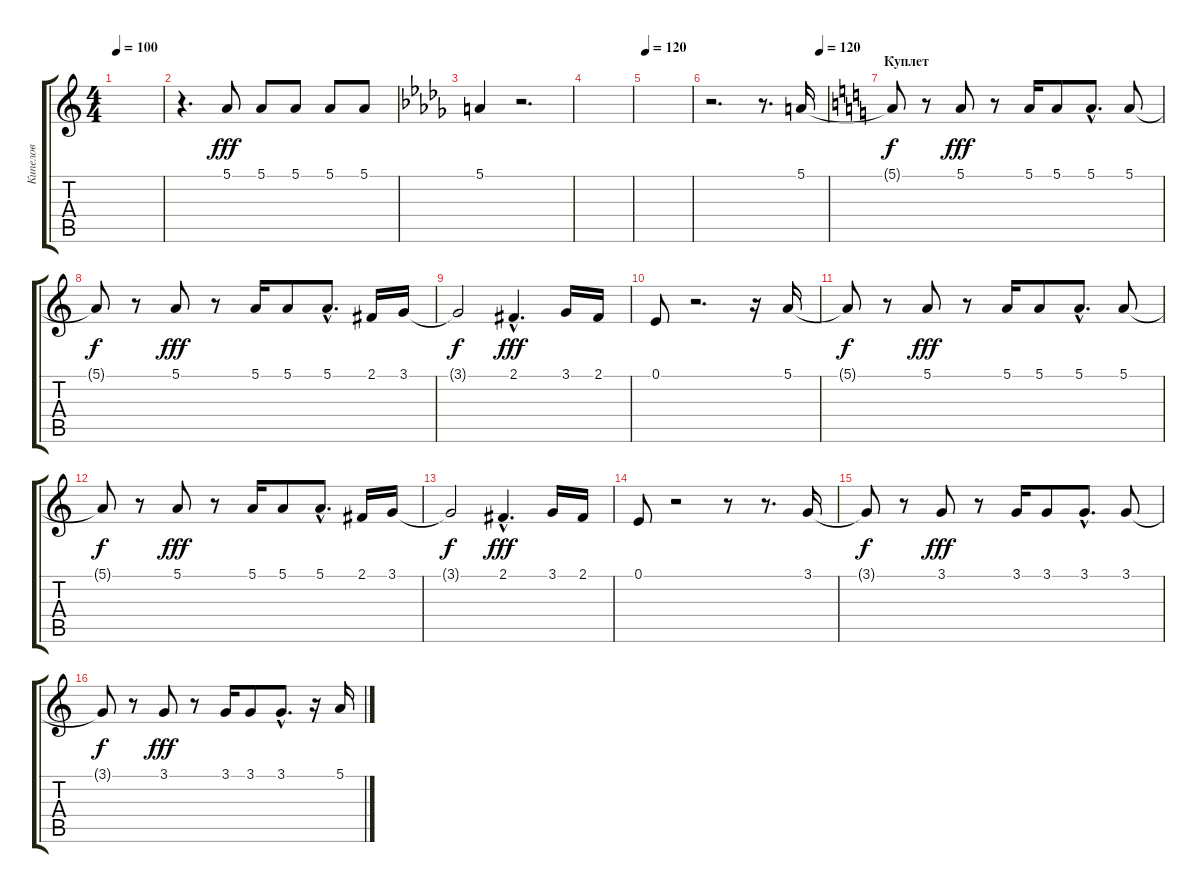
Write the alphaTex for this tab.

\track ("Кипелов " "Кипелов ") {instrument tenorsax}
\staff {score tabs}
\tuning (E4 B3 G3 D3 A2 E2) {hide}
\ts (4 4)
\tempo 100
\clef g2
\ks c
|
r.4{d} 5.1.8{dy fff} 5.1.8 5.1.8 5.1.8 5.1.8 |
\ks db
5.1.4 r.2{d} |
|
\tempo 120
|
\tempo (120 0.9375)
r.2{d} r.8{d} 5.1.16 |
\section ("" "Куплет ")
\ks c
5.1{t}.8{dy f} r.8 5.1.8{dy fff} r.8 5.1.16 5.1.8 5.1{hac}.8{d} 5.1.8 |
5.1{t}.8{dy f} r.8 5.1.8{dy fff} r.8 5.1.16 5.1.8 5.1{hac}.8{d} 2.1.16 3.1.16 |
3.1{t}.2{dy f} 2.1{hac}.4{d dy fff} 3.1.16 2.1.16 |
0.1.8 r.2{d} r.16 5.1.16 |
5.1{t}.8{dy f} r.8 5.1.8{dy fff} r.8 5.1.16 5.1.8 5.1{hac}.8{d} 5.1.8 |
5.1{t}.8{dy f} r.8 5.1.8{dy fff} r.8 5.1.16 5.1.8 5.1{hac}.8{d} 2.1.16 3.1.16 |
3.1{t}.2{dy f} 2.1{hac}.4{d dy fff} 3.1.16 2.1.16 |
0.1.8 r.2 r.8 r.8{d} 3.1.16 |
3.1{t}.8{dy f} r.8 3.1.8{dy fff} r.8 3.1.16 3.1.8 3.1{hac}.8{d} 3.1.8 |
3.1{t}.8{dy f} r.8 3.1.8{dy fff} r.8 3.1.16 3.1.8 3.1{hac}.8{d} r.16 5.1.16
